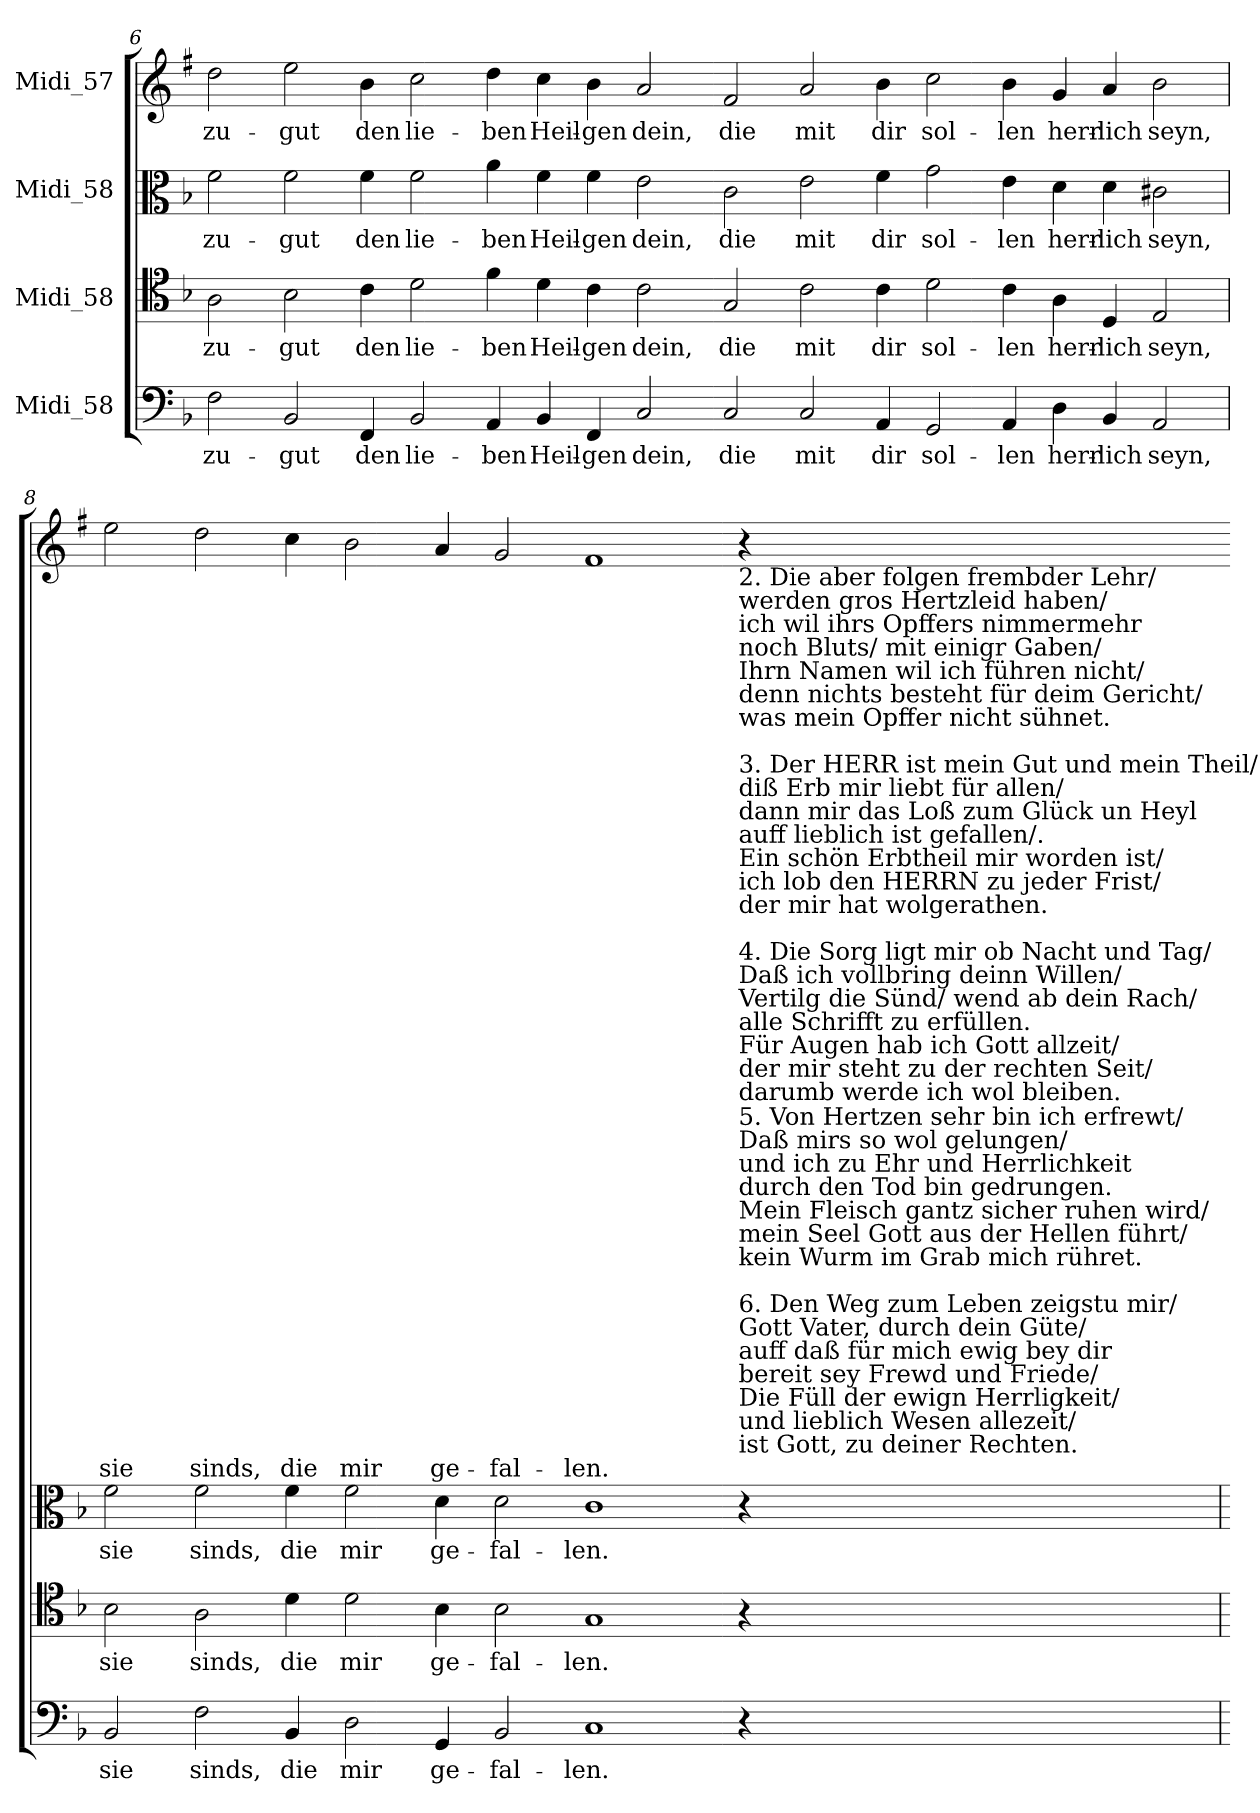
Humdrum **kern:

**kern	**text	**kern	**text	**kern	**text	**kern	**text
*part4	*part4	*part3	*part3	*part2	*part2	*part1	*part1
*staff4	*staff4	*staff3	*staff3	*staff2	*staff2	*staff1	*staff1
*I"Midi_58	*	*I"Midi_58	*	*I"Midi_58	*	*I"Midi_57	*
*clefF4	*	*clefC4	*	*clefC3	*	*clefG2	*
*	*	*	*	*	*	*ITrd1c2	*
*k[b-]	*	*k[b-]	*	*k[b-]	*	*k[b-]	*
*F:	*	*F:	*	*F:	*	*F:	*
=6	=6	=6	=6	=6	=6	=6	=6
!	!LO:LY:b	!	!LO:LY:b	!	!LO:LY:b	!	!LO:LY:b
2F	zu-	2A	zu-	2f	zu-	2cc	zu-
!	!LO:LY:b	!	!LO:LY:b	!	!LO:LY:b	!	!LO:LY:b
2BB-	-gut	2B-	-gut	2f	-gut	2dd	-gut
!	!LO:LY:b	!	!LO:LY:b	!	!LO:LY:b	!	!LO:LY:b
4FF	den	4c	den	4f	den	4a	den
!	!LO:LY:b	!	!LO:LY:b	!	!LO:LY:b	!	!LO:LY:b
2BB-	lie-	2d	lie-	2f	lie-	2b-	lie-
!	!LO:LY:b	!	!LO:LY:b	!	!LO:LY:b	!	!LO:LY:b
4AA	-ben	4f	-ben	4a	-ben	4cc	-ben
!	!LO:LY:b	!	!LO:LY:b	!	!LO:LY:b	!	!LO:LY:b
4BB-	Heil-	4d	Heil-	4f	Heil-	4b-	Heil-
!	!LO:LY:b	!	!LO:LY:b	!	!LO:LY:b	!	!LO:LY:b
4FF	-gen	4c	-gen	4f	-gen	4a	-gen
!	!LO:LY:b	!	!LO:LY:b	!	!LO:LY:b	!	!LO:LY:b
2C	dein,	2c	dein,	2e	dein,	2g	dein,
!!LO:LB:g=z
=7-	=7-	=7-	=7-	=7-	=7-	=7-	=7-
!	!LO:LY:b	!	!LO:LY:b	!	!LO:LY:b	!	!LO:LY:b
2C	die	2G	die	2c	die	2e	die
!	!LO:LY:b	!	!LO:LY:b	!	!LO:LY:b	!	!LO:LY:b
2C	mit	2c	mit	2e	mit	2g	mit
!	!LO:LY:b	!	!LO:LY:b	!	!LO:LY:b	!	!LO:LY:b
4AA	dir	4c	dir	4f	dir	4a	dir
!	!LO:LY:b	!	!LO:LY:b	!	!LO:LY:b	!	!LO:LY:b
2GG	sol-	2d	sol-	2g	sol-	2b-	sol-
!	!LO:LY:b	!	!LO:LY:b	!	!LO:LY:b	!	!LO:LY:b
4AA	-len	4c	-len	4e	-len	4a	-len
!	!LO:LY:b	!	!LO:LY:b	!	!LO:LY:b	!	!LO:LY:b
4D	herr-	4A	herr-	4d	herr-	4f	herr-
!	!LO:LY:b	!	!LO:LY:b	!	!LO:LY:b	!	!LO:LY:b
4BB-	-lich	4D	-lich	4d	-lich	4g	-lich
!	!LO:LY:b	!	!LO:LY:b	!	!LO:LY:b	!	!LO:LY:b
2AA	seyn,	2E	seyn,	2c#X	seyn,	2a	seyn,
=8	=8	=8	=8	=8	=8	=8	=8
!	!LO:LY:b	!	!LO:LY:b	!	!LO:LY:b	!	!LO:LY:b
2BB-	sie	2B-	sie	2f	sie	2dd	sie
!	!LO:LY:b	!	!LO:LY:b	!	!LO:LY:b	!	!LO:LY:b
2F	sinds,	2A	sinds,	2f	sinds,	2cc	sinds,
!	!LO:LY:b	!	!LO:LY:b	!	!LO:LY:b	!	!LO:LY:b
4BB-	die	4d	die	4f	die	4b-	die
!	!LO:LY:b	!	!LO:LY:b	!	!LO:LY:b	!	!LO:LY:b
2D	mir	2d	mir	2f	mir	2a	mir
!	!LO:LY:b	!	!LO:LY:b	!	!LO:LY:b	!	!LO:LY:b
4GG	ge-	4B-	ge-	4d	ge-	4g	ge-
!	!LO:LY:b	!	!LO:LY:b	!	!LO:LY:b	!	!LO:LY:b
2BB-	-fal-	2B-	-fal-	2d	-fal-	2f	-fal-
!	!LO:LY:b	!	!LO:LY:b	!	!LO:LY:b	!	!LO:LY:b
1C	-len.	1G	-len.	1c	-len.	1e	-len.
!!LO:LB:g=z
=9-	=9-	=9-	=9-	=9-	=9-	=9-	=9-
!	!	!	!	!	!	!LO:TX:b:t=2. Die aber folgen frembder Lehr/\nwerden gros Hertzleid haben/\nich wil ihrs Opffers nimmermehr\nnoch Bluts/ mit einigr Gaben/\nIhrn Namen wil ich führen nicht/\ndenn nichts besteht für deim Gericht/\nwas mein Opffer nicht sühnet.\n\n3. Der HERR ist mein Gut und mein Theil/\ndiß Erb mir liebt für allen/\ndann mir das Loß zum Glück un Heyl\nauff lieblich ist gefallen/.\nEin schön Erbtheil mir worden ist/\nich lob den HERRN zu jeder Frist/\nder mir hat wolgerathen.\n\n4. Die Sorg ligt mir ob Nacht und Tag/\nDaß ich vollbring deinn Willen/\nVertilg die Sünd/ wend ab dein Rach/\nalle Schrifft zu erfüllen.\nFür Augen hab ich Gott allzeit/\nder mir steht zu der rechten Seit/\ndarumb werde ich wol bleiben.	!
!	!	!	!	!	!	!LO:TX:b:t=5. Von Hertzen sehr bin ich erfrewt/\nDaß mirs so wol gelungen/\nund ich zu Ehr und Herrlichkeit\ndurch den Tod bin gedrungen.\nMein Fleisch gantz sicher ruhen wird/\nmein Seel Gott aus der Hellen führt/\nkein Wurm im Grab mich rühret.\n\n6. Den Weg zum Leben zeigstu mir/\nGott Vater, durch dein Güte/\nauff daß für mich ewig bey dir\nbereit sey Frewd und Friede/\nDie Füll der ewign Herrligkeit/\nund lieblich Wesen allezeit/\nist Gott, zu deiner Rechten.	!
4r	.	4r	.	4r	.	4r	.
=	=-	=	=-	=	=-	=-	=-
*-	*-	*-	*-	*-	*-	*-	*-
